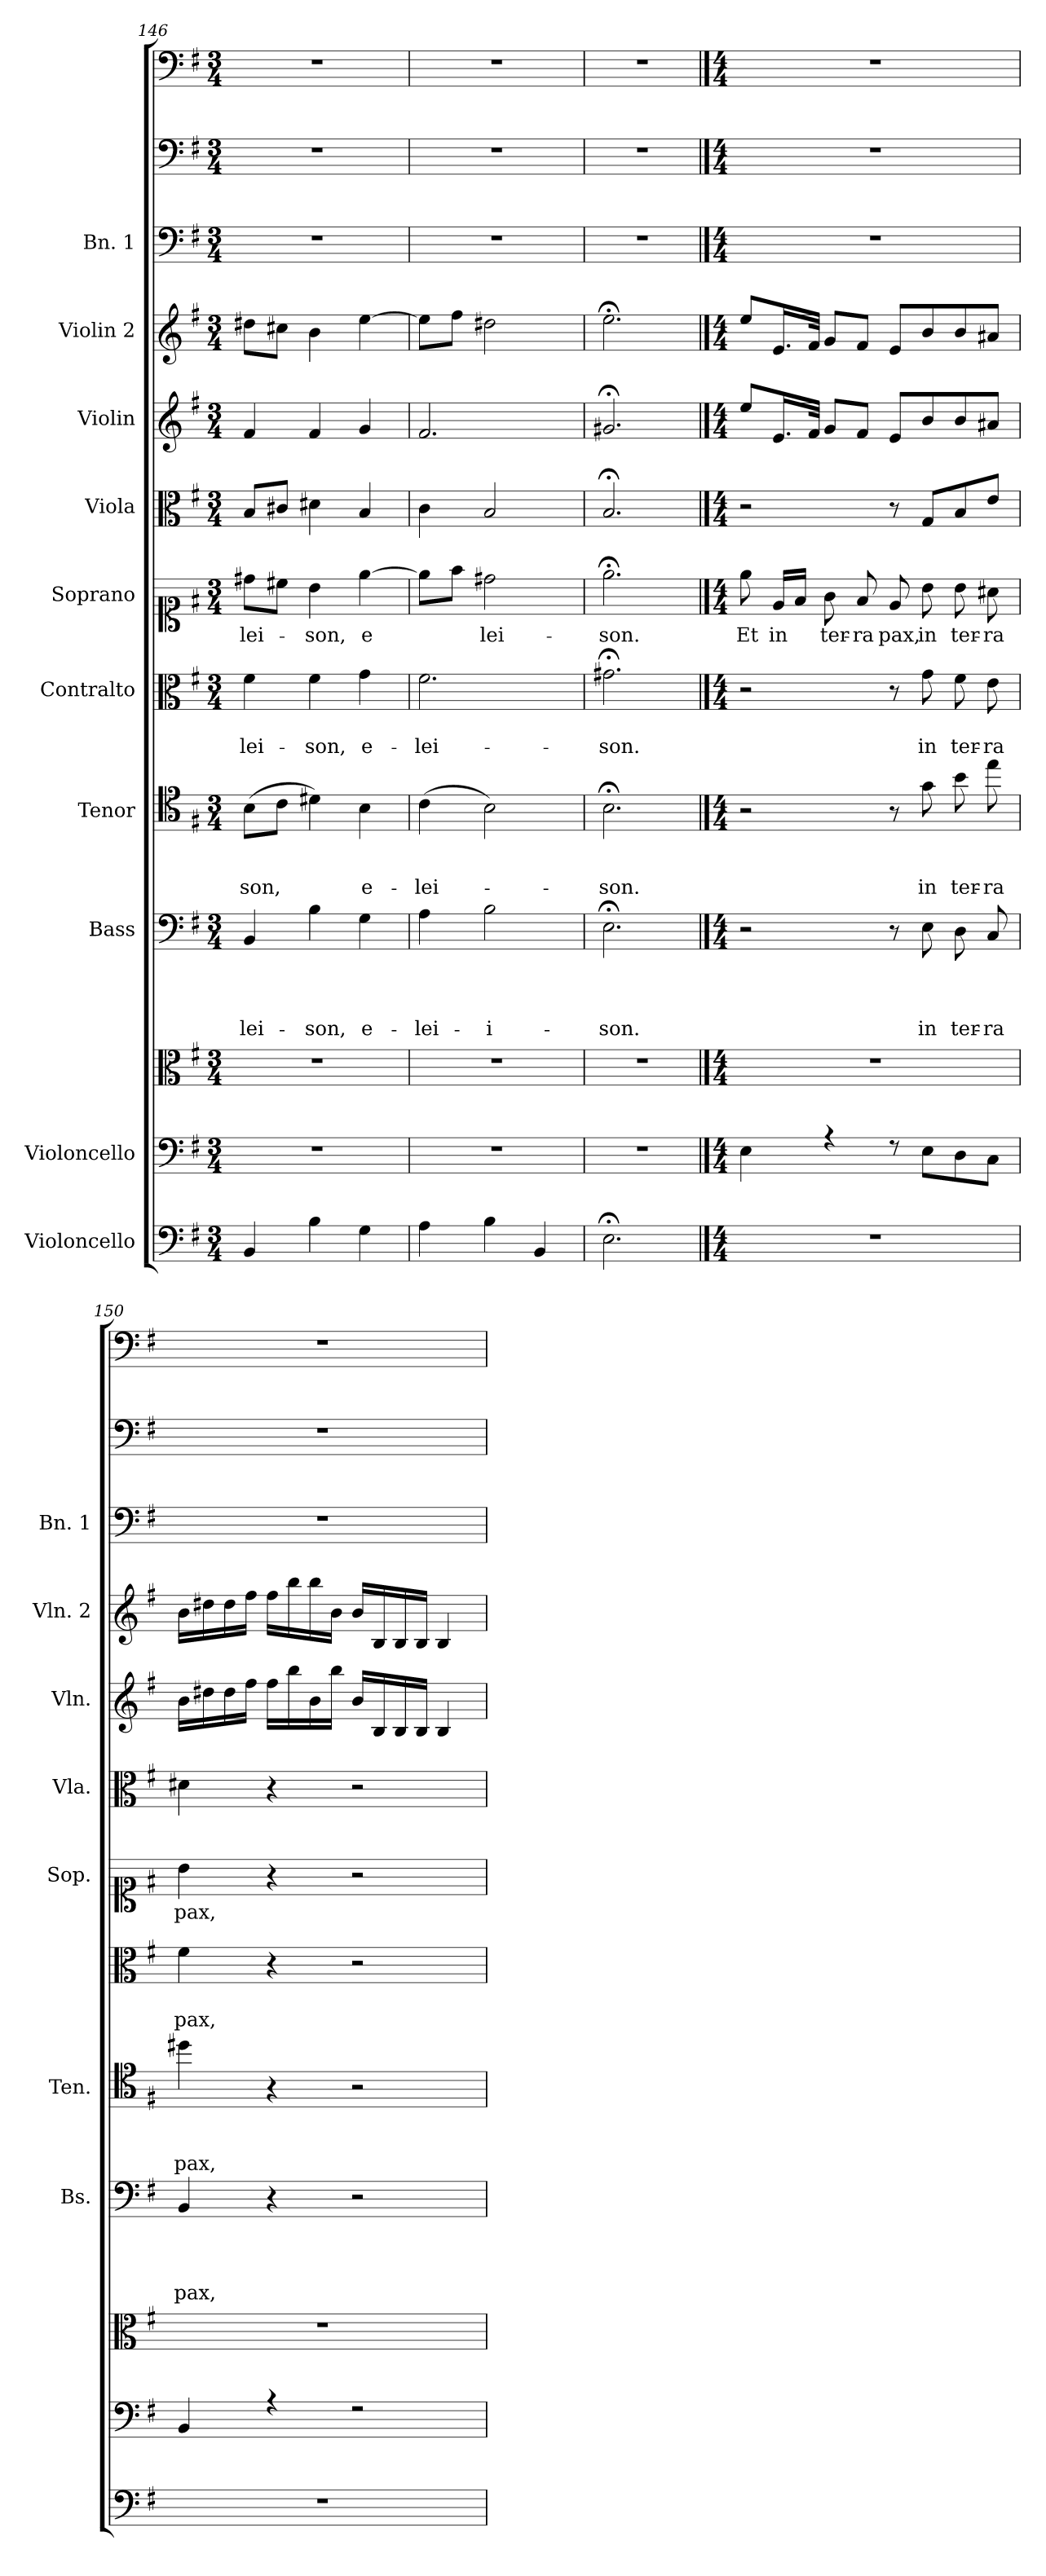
**kern	**kern	**kern	**kern	**text	**text	**text	**text	**kern	**text	**text	**text	**kern	**text	**text	**kern	**text	**kern	**kern	**kern	**kern	**kern	**kern
*part13	*part12	*part11	*part10	*part10	*part10	*part10	*part10	*part9	*part9	*part9	*part9	*part8	*part8	*part8	*part7	*part7	*part6	*part5	*part4	*part3	*part2	*part1
*staff13	*staff12	*staff11	*staff10	*staff10	*staff10	*staff10	*staff10	*staff9	*staff9	*staff9	*staff9	*staff8	*staff8	*staff8	*staff7	*staff7	*staff6	*staff5	*staff4	*staff3	*staff2	*staff1
*I"Violoncello	*I"Violoncello	*	*I"Bass	*	*	*	*	*I"Tenor	*	*	*	*I"Contralto	*	*	*I"Soprano	*	*I"Viola	*I"Violin	*I"Violin 2	*I"Bn. 1	*	*
*	*	*	*I'Bs.	*	*	*	*	*I'Ten.	*	*	*	*	*	*	*I'Sop.	*	*I'Vla.	*I'Vln.	*I'Vln. 2	*I'Bn. 1	*	*
*clefF4	*clefF4	*clefC3	*clefF4	*	*	*	*	*clefC4	*	*	*	*clefC3	*	*	*clefC1	*	*clefC3	*clefG2	*clefG2	*clefF4	*clefF4	*clefF4
*	*	*	*	*	*	*	*	*ITrd7c12	*	*	*	*	*	*	*	*	*	*	*	*	*	*
*k[f#]	*k[f#]	*k[f#]	*k[f#]	*	*	*	*	*k[f#]	*	*	*	*k[f#]	*	*	*k[f#]	*	*k[f#]	*k[f#]	*k[f#]	*k[f#]	*k[f#]	*k[f#]
*G:	*G:	*G:	*G:	*	*	*	*	*G:	*	*	*	*G:	*	*	*G:	*	*G:	*G:	*G:	*G:	*G:	*G:
*M3/4	*M3/4	*M3/4	*M3/4	*	*	*	*	*M3/4	*	*	*	*M3/4	*	*	*M3/4	*	*M3/4	*M3/4	*M3/4	*M3/4	*M3/4	*M3/4
=146	=146	=146	=146	=146	=146	=146	=146	=146	=146	=146	=146	=146	=146	=146	=146	=146	=146	=146	=146	=146	=146	=146
!	!	!	!	!	!	!	!LO:LY:b	!	!	!	!LO:LY:b	!	!	!LO:LY:b	!	!LO:LY:b	!	!	!	!	!	!
4BB/	2.r	2.r	4BB/	.	.	.	-lei-	(>8BB\L	.	.	-son,	4f#\	.	-lei-	8dd#X\L	-lei-	8B/L	4f#/	8dd#X\L	2.r	2.r	2.r
.	.	.	.	.	.	.	.	8C\J	.	.	.	.	.	.	8cc#X\J	.	8c#X/J	.	8cc#X\J	.	.	.
!	!	!	!	!	!	!	!LO:LY:b	!	!	!	!	!	!	!LO:LY:b	!	!LO:LY:b	!	!	!	!	!	!
4B\	.	.	4B\	.	.	.	-son,	4D#X\)	.	.	.	4f#\	.	-son,	4b\	-son,	4d#X\	4f#/	4b\	.	.	.
!	!	!	!	!	!	!	!LO:LY:b	!	!	!	!LO:LY:b	!	!	!LO:LY:b	!	!LO:LY:b	!	!	!	!	!	!
4G\	.	.	4G\	.	.	.	e-	4BB\	.	.	e-	4g\	.	e-	[>4ee\	e	4B/	4g/	[>4ee\	.	.	.
=147	=147	=147	=147	=147	=147	=147	=147	=147	=147	=147	=147	=147	=147	=147	=147	=147	=147	=147	=147	=147	=147	=147
!	!	!	!	!	!	!	!LO:LY:b	!	!	!	!LO:LY:b	!	!	!LO:LY:b	!	!	!	!	!	!	!	!
4A\	2.r	2.r	4A\	.	.	.	-lei-	(>4C\	.	.	-lei-	2.f#\	.	-lei-	8ee\L]	.	4c\	2.f#/	8ee\L]	2.r	2.r	2.r
.	.	.	.	.	.	.	.	.	.	.	.	.	.	.	8ff#\J	.	.	.	8ff#\J	.	.	.
!	!	!	!	!	!	!	!LO:LY:b	!	!	!	!	!	!	!	!	!LO:LY:b	!	!	!	!	!	!
4B\	.	.	2B\	.	.	.	-i-	2BB\)	.	.	.	.	.	.	2dd#X\	lei-	2B/	.	2dd#X\	.	.	.
4BB/	.	.	.	.	.	.	.	.	.	.	.	.	.	.	.	.	.	.	.	.	.	.
=148	=148	=148	=148	=148	=148	=148	=148	=148	=148	=148	=148	=148	=148	=148	=148	=148	=148	=148	=148	=148	=148	=148
!	!	!	!	!	!	!	!LO:LY:b	!	!	!	!LO:LY:b	!	!	!LO:LY:b	!	!LO:LY:b	!	!	!	!	!	!
2.E;<\	2.r	2.r	2.E;<\	.	.	.	-son.	2.BB;<\	.	.	-son.	2.g#X;<\	.	-son.	2.ee;<\	-son.	2.B;</	2.g#X;</	2.ee;<\	2.r	2.r	2.r
!!LO:PB:g=z
==149	==149	==149	==149	==149	==149	==149	==149	==149	==149	==149	==149	==149	==149	==149	==149	==149	==149	==149	==149	==149	==149	==149
*M4/4	*M4/4	*M4/4	*M4/4	*	*	*	*	*M4/4	*	*	*	*M4/4	*	*	*M4/4	*	*M4/4	*M4/4	*M4/4	*M4/4	*M4/4	*M4/4
*	*^	*	*	*	*	*	*	*	*	*	*	*	*	*	*	*	*	*	*	*	*	*
!	!	!	!	!	!	!	!	!	!	!	!	!	!	!	!	!	!LO:LY:b	!	!	!	!	!	!
1r	4E\	1ryy	1r	2r	.	.	.	.	2r	.	.	.	2r	.	.	8ee\	Et	2r	8ee/L	8ee/L	1r	1r	1r
!	!	!	!	!	!	!	!	!	!	!	!	!	!	!	!	!	!LO:LY:b	!	!	!	!	!	!
.	.	.	.	.	.	.	.	.	.	.	.	.	.	.	.	16e/LL	in	.	16.e/L	16.e/L	.	.	.
.	.	.	.	.	.	.	.	.	.	.	.	.	.	.	.	16f#/JJ	.	.	.	.	.	.	.
.	.	.	.	.	.	.	.	.	.	.	.	.	.	.	.	.	.	.	32f#/JJk	32f#/JJk	.	.	.
!	!	!	!	!	!	!	!	!	!	!	!	!	!	!	!	!	!LO:LY:b	!	!	!	!	!	!
.	4r	.	.	.	.	.	.	.	.	.	.	.	.	.	.	8g\	ter-	.	8g/L	8g/L	.	.	.
!	!	!	!	!	!	!	!	!	!	!	!	!	!	!	!	!	!LO:LY:b	!	!	!	!	!	!
.	.	.	.	.	.	.	.	.	.	.	.	.	.	.	.	8f#/	-ra	.	8f#/J	8f#/J	.	.	.
!	!	!	!	!	!	!	!	!	!	!	!	!	!	!	!	!	!LO:LY:b	!	!	!	!	!	!
.	8r	.	.	8r	.	.	.	.	8r	.	.	.	8r	.	.	8e/	pax,	8r	8e/L	8e/L	.	.	.
!	!	!	!	!	!	!	!	!LO:LY:b	!	!	!	!LO:LY:b	!	!	!LO:LY:b	!	!LO:LY:b	!	!	!	!	!	!
.	8E\L	.	.	8E\	.	.	.	in	8G\	.	.	in	8g\	.	in	8b\	in	8G/L	8b/	8b/	.	.	.
!	!	!	!	!	!	!	!	!LO:LY:b	!	!	!	!LO:LY:b	!	!	!LO:LY:b	!	!LO:LY:b	!	!	!	!	!	!
.	8D\	.	.	8D\	.	.	.	ter-	8B\	.	.	ter-	8f#\	.	ter-	8b\	ter-	8B/	8b/	8b/	.	.	.
!	!	!	!	!	!	!	!	!LO:LY:b	!	!	!	!LO:LY:b	!	!	!LO:LY:b	!	!LO:LY:b	!	!	!	!	!	!
.	8C\J	.	.	8C/	.	.	.	-ra	8e\	.	.	-ra	8e\	.	-ra	8a#X\	-ra	8e/J	8a#X/J	8a#X/J	.	.	.
=150	=150	=150	=150	=150	=150	=150	=150	=150	=150	=150	=150	=150	=150	=150	=150	=150	=150	=150	=150	=150	=150	=150	=150
!	!	!	!	!	!	!	!	!LO:LY:b	!	!	!	!LO:LY:b	!	!	!LO:LY:b	!	!LO:LY:b	!	!	!	!	!	!
1r	4BB/	1ryy	1r	4BB/	.	.	.	pax,	4d#X\	.	.	pax,	4f#\	.	pax,	4b\	pax,	4d#X\	16b\LL	16b\LL	1r	1r	1r
.	.	.	.	.	.	.	.	.	.	.	.	.	.	.	.	.	.	.	16dd#X\	16dd#X\	.	.	.
.	.	.	.	.	.	.	.	.	.	.	.	.	.	.	.	.	.	.	16dd#\	16dd#\	.	.	.
.	.	.	.	.	.	.	.	.	.	.	.	.	.	.	.	.	.	.	16ff#\JJ	16ff#\JJ	.	.	.
.	4r	.	.	4r	.	.	.	.	4r	.	.	.	4r	.	.	4r	.	4r	16ff#\LL	16ff#\LL	.	.	.
.	.	.	.	.	.	.	.	.	.	.	.	.	.	.	.	.	.	.	16bb\	16bb\	.	.	.
.	.	.	.	.	.	.	.	.	.	.	.	.	.	.	.	.	.	.	16b\	16bb\	.	.	.
.	.	.	.	.	.	.	.	.	.	.	.	.	.	.	.	.	.	.	16bb\JJ	16b\JJ	.	.	.
.	2r	.	.	2r	.	.	.	.	2r	.	.	.	2r	.	.	2r	.	2r	16b/LL	16b/LL	.	.	.
.	.	.	.	.	.	.	.	.	.	.	.	.	.	.	.	.	.	.	16B/	16B/	.	.	.
.	.	.	.	.	.	.	.	.	.	.	.	.	.	.	.	.	.	.	16B/	16B/	.	.	.
.	.	.	.	.	.	.	.	.	.	.	.	.	.	.	.	.	.	.	16B/JJ	16B/JJ	.	.	.
.	.	.	.	.	.	.	.	.	.	.	.	.	.	.	.	.	.	.	4B/	4B/	.	.	.
*	*v	*v	*	*	*	*	*	*	*	*	*	*	*	*	*	*	*	*	*	*	*	*	*
=	=	=	=	=	=	=	=	=	=	=	=	=	=	=	=	=	=	=	=	=	=	=
*-	*-	*-	*-	*-	*-	*-	*-	*-	*-	*-	*-	*-	*-	*-	*-	*-	*-	*-	*-	*-	*-	*-
